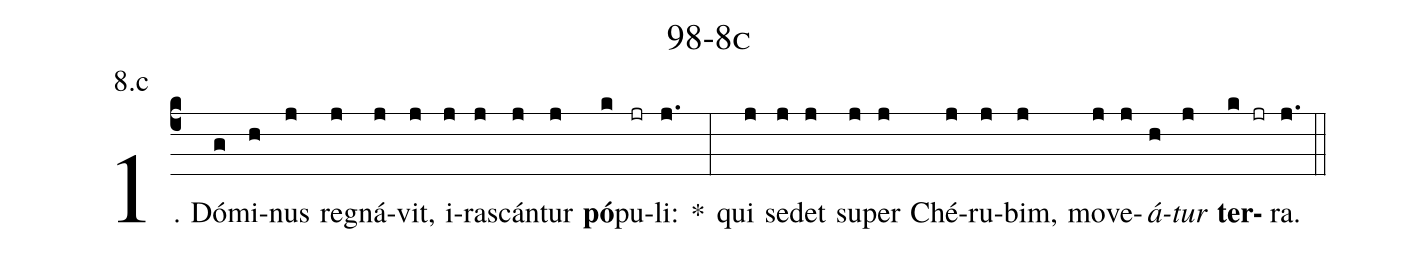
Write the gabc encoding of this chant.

name: 98-8c;
annotation: 8.c;
%%
(c4)1. Dó(g)mi(h)nus(j) re(j)gná(j)vit,(j) i(j)ras(j)cán(j)tur(j) <b>pó</b>(k)pu(jr)li:(j.) *(:) qui(j) se(j)det(j) su(j)per(j) Ché(j)ru(j)bim,(j) mo(j)ve(j)<i>á</i>(h)<i>tur</i>(j) <b>ter</b>(k jr)ra.(j.) (::)
